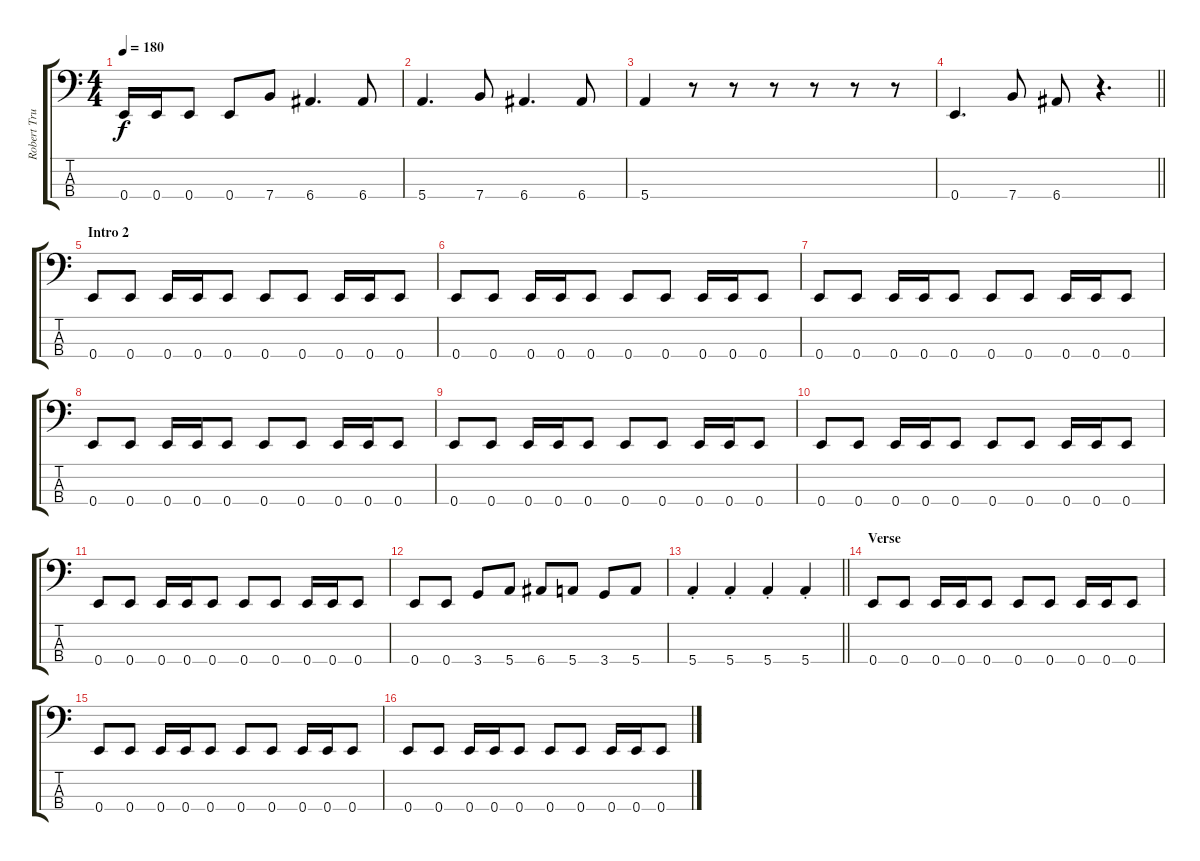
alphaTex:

\track ("Robert Trujillo" "Robert Tru") {instrument electricbassfinger}
\staff {score tabs}
\tuning (G2 D2 A1 E1) {hide}
\ts (4 4)
\tempo 180
\clef f4
\ks c
0.4.16{dy f} 0.4.16 0.4.8 0.4.8 7.4.8 6.4.4{d} 6.4.8 |
5.4.4{d} 7.4.8 6.4.4{d} 6.4.8 |
5.4.4 r.8 r.8 r.8 r.8 r.8 r.8 |
\barLineRight lightlight
0.4.4{d} 7.4.8 6.4.8 r.4{d} |
\section ("" "Intro 2")
0.4.8 0.4.8 0.4.16 0.4.16 0.4.8 0.4.8 0.4.8 0.4.16 0.4.16 0.4.8 |
0.4.8 0.4.8 0.4.16 0.4.16 0.4.8 0.4.8 0.4.8 0.4.16 0.4.16 0.4.8 |
0.4.8 0.4.8 0.4.16 0.4.16 0.4.8 0.4.8 0.4.8 0.4.16 0.4.16 0.4.8 |
0.4.8 0.4.8 0.4.16 0.4.16 0.4.8 0.4.8 0.4.8 0.4.16 0.4.16 0.4.8 |
0.4.8 0.4.8 0.4.16 0.4.16 0.4.8 0.4.8 0.4.8 0.4.16 0.4.16 0.4.8 |
0.4.8 0.4.8 0.4.16 0.4.16 0.4.8 0.4.8 0.4.8 0.4.16 0.4.16 0.4.8 |
0.4.8 0.4.8 0.4.16 0.4.16 0.4.8 0.4.8 0.4.8 0.4.16 0.4.16 0.4.8 |
0.4.8 0.4.8 3.4.8 5.4.8 6.4.8 5.4.8 3.4.8 5.4.8 |
\barLineRight lightlight
5.4{st}.4 5.4{st}.4 5.4{st}.4 5.4{st}.4 |
\section ("" "Verse")
0.4.8 0.4.8 0.4.16 0.4.16 0.4.8 0.4.8 0.4.8 0.4.16 0.4.16 0.4.8 |
0.4.8 0.4.8 0.4.16 0.4.16 0.4.8 0.4.8 0.4.8 0.4.16 0.4.16 0.4.8 |
0.4.8 0.4.8 0.4.16 0.4.16 0.4.8 0.4.8 0.4.8 0.4.16 0.4.16 0.4.8
